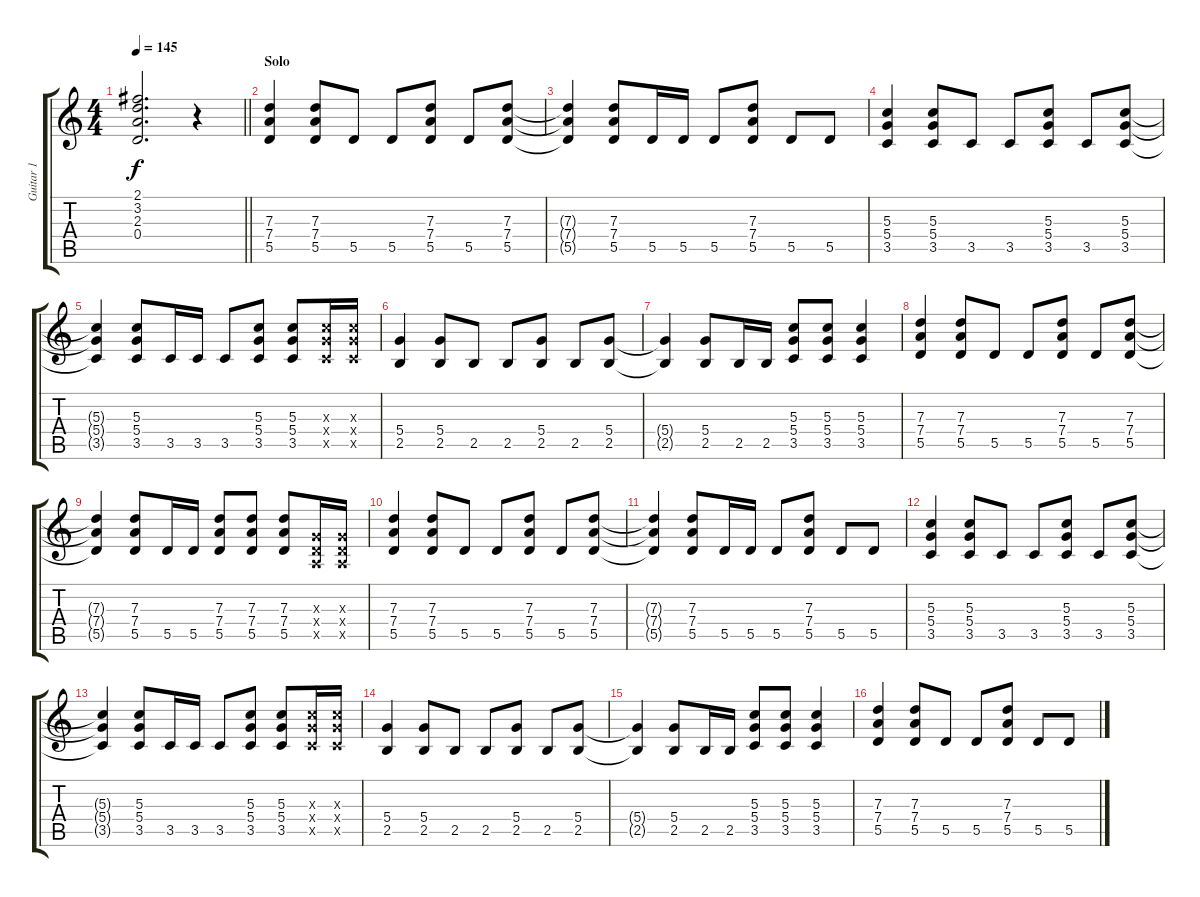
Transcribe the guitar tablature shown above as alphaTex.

\track ("Guitar 1" "Guitar 1") {instrument overdrivenguitar}
\staff {score tabs}
\tuning (E4 B3 G3 D3 A2 D2) {hide}
\ts (4 4)
\tempo 145
\clef g2
\barLineRight lightlight
\ks c
(2.1{t} 3.2{t} 2.3{t} 0.4{t}).2{d dy f} r.4 |
\section ("" "Solo")
(7.3 7.4 5.5).4 (7.3 7.4 5.5).8 5.5.8 5.5.8 (7.3 7.4 5.5).8 5.5.8 (7.3 7.4 5.5).8 |
(7.3{t} 7.4{t} 5.5{t}).4 (7.3 7.4 5.5).8 5.5.16 5.5.16 5.5.8 (7.3 7.4 5.5).8 5.5.8 5.5.8 |
(5.3 5.4 3.5).4 (5.3 5.4 3.5).8 3.5.8 3.5.8 (5.3 5.4 3.5).8 3.5.8 (5.3 5.4 3.5).8 |
(5.3{t} 5.4{t} 3.5{t}).4 (5.3 5.4 3.5).8 3.5.16 3.5.16 3.5.8 (5.3 5.4 3.5).8 (5.3 5.4 3.5).8 (5.3{x} 5.4{x} 3.5{x}).16 (5.3{x} 5.4{x} 3.5{x}).16 |
(5.4 2.5).4 (5.4 2.5).8 2.5.8 2.5.8 (5.4 2.5).8 2.5.8 (5.4 2.5).8 |
(5.4{t} 2.5{t}).4 (5.4 2.5).8 2.5.16 2.5.16 (5.3 5.4 3.5).8 (5.3 5.4 3.5).8 (5.3 5.4 3.5).4 |
(7.3 7.4 5.5).4 (7.3 7.4 5.5).8 5.5.8 5.5.8 (7.3 7.4 5.5).8 5.5.8 (7.3 7.4 5.5).8 |
(7.3{t} 7.4{t} 5.5{t}).4 (7.3 7.4 5.5).8 5.5.16 5.5.16 (7.3 7.4 5.5).8 (7.3 7.4 5.5).8 (7.3 7.4 5.5).8 (0.3{x} 0.4{x} 0.5{x}).16 (0.3{x} 0.4{x} 0.5{x}).16 |
(7.3 7.4 5.5).4 (7.3 7.4 5.5).8 5.5.8 5.5.8 (7.3 7.4 5.5).8 5.5.8 (7.3 7.4 5.5).8 |
(7.3{t} 7.4{t} 5.5{t}).4 (7.3 7.4 5.5).8 5.5.16 5.5.16 5.5.8 (7.3 7.4 5.5).8 5.5.8 5.5.8 |
(5.3 5.4 3.5).4 (5.3 5.4 3.5).8 3.5.8 3.5.8 (5.3 5.4 3.5).8 3.5.8 (5.3 5.4 3.5).8 |
(5.3{t} 5.4{t} 3.5{t}).4 (5.3 5.4 3.5).8 3.5.16 3.5.16 3.5.8 (5.3 5.4 3.5).8 (5.3 5.4 3.5).8 (5.3{x} 5.4{x} 3.5{x}).16 (5.3{x} 5.4{x} 3.5{x}).16 |
(5.4 2.5).4 (5.4 2.5).8 2.5.8 2.5.8 (5.4 2.5).8 2.5.8 (5.4 2.5).8 |
(5.4{t} 2.5{t}).4 (5.4 2.5).8 2.5.16 2.5.16 (5.3 5.4 3.5).8 (5.3 5.4 3.5).8 (5.3 5.4 3.5).4 |
(7.3 7.4 5.5).4 (7.3 7.4 5.5).8 5.5.8 5.5.8 (7.3 7.4 5.5).8 5.5.8 5.5.8
